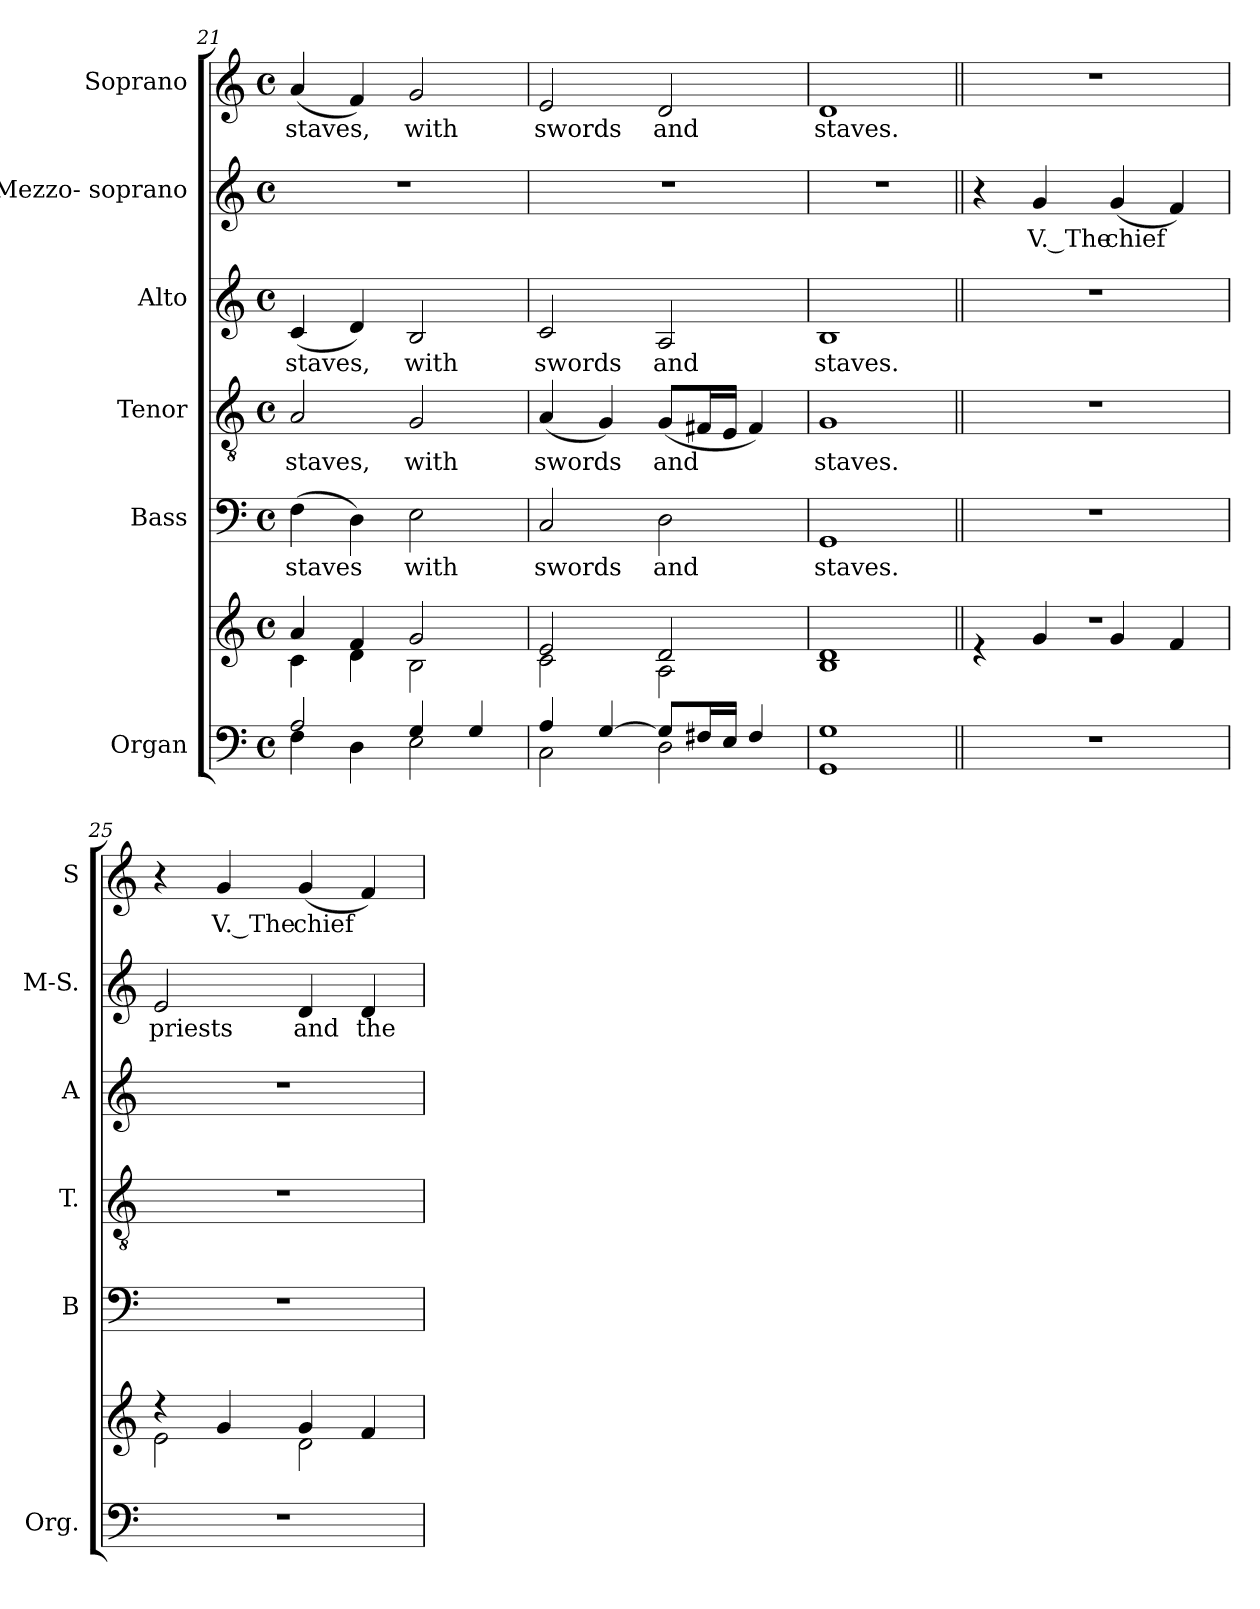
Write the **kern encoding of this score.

**kern	**kern	**kern	**text	**kern	**text	**kern	**text	**kern	**text	**kern	**text
*part6	*part6	*part5	*part5	*part4	*part4	*part3	*part3	*part2	*part2	*part1	*part1
*staff7	*staff6	*staff5	*staff5	*staff4	*staff4	*staff3	*staff3	*staff2	*staff2	*staff1	*staff1
*I"Organ	*	*I"Bass	*	*I"Tenor	*	*I"Alto	*	*I"Mezzo- soprano	*	*I"Soprano	*
*I'Org.	*	*I'B	*	*I'T.	*	*I'A	*	*I'M-S.	*	*I'S	*
!!LO:LB:g=z
*clefF4	*clefG2	*clefF4	*	*clefGv2	*	*clefG2	*	*clefG2	*	*clefG2	*
*	*	*	*	*ITrd7c12	*	*	*	*	*	*	*
*k[]	*k[]	*k[]	*	*k[]	*	*k[]	*	*k[]	*	*k[]	*
*C:	*C:	*C:	*	*C:	*	*C:	*	*C:	*	*C:	*
*M4/4	*M4/4	*M4/4	*	*M4/4	*	*M4/4	*	*M4/4	*	*M4/4	*
*met(c)	*met(c)	*met(c)	*	*met(c)	*	*met(c)	*	*met(c)	*	*met(c)	*
=21	=21	=21	=21	=21	=21	=21	=21	=21	=21	=21	=21
*^	*^	*	*	*	*	*	*	*	*	*	*
!	!	!	!	!	!LO:LY:b:color=#000000	!	!	!	!	!	!	!	!
!	!	!	!	!	!	!	!LO:LY:b:color=#000000	!	!	!	!	!	!
!	!	!	!	!	!	!	!	!	!LO:LY:b:color=#000000	!	!	!	!
!	!	!	!	!	!	!	!	!	!	!	!	!	!LO:LY:b:color=#000000
2Ai/	4Fi\	4ai/	4ci\	(4Fi\	staves	2AAi/	staves,	(4ci/	staves,	1r	.	(4ai/	staves,
.	4Di\	4fi/	4di\	4Di\)	.	.	.	4di/)	.	.	.	4fi/)	.
!	!	!	!	!	!LO:LY:b:color=#000000	!	!	!	!	!	!	!	!
!	!	!	!	!	!	!	!LO:LY:b:color=#000000	!	!	!	!	!	!
!	!	!	!	!	!	!	!	!	!LO:LY:b:color=#000000	!	!	!	!
!	!	!	!	!	!	!	!	!	!	!	!	!	!LO:LY:b:color=#000000
4Gi/	2Ei\	2gi/	2Bi\	2Ei\	with	2GGi/	with	2Bi/	with	.	.	2gi/	with
4Gi/	.	.	.	.	.	.	.	.	.	.	.	.	.
=22	=22	=22	=22	=22	=22	=22	=22	=22	=22	=22	=22	=22	=22
!	!	!	!	!	!LO:LY:b:color=#000000	!	!	!	!	!	!	!	!
!	!	!	!	!	!	!	!LO:LY:b:color=#000000	!	!	!	!	!	!
!	!	!	!	!	!	!	!	!	!LO:LY:b:color=#000000	!	!	!	!
!	!	!	!	!	!	!	!	!	!	!	!	!	!LO:LY:b:color=#000000
4Ai/	2Ci\	2ei/	2ci\	2Ci/	swords	(4AAi/	swords	2ci/	swords	1r	.	2ei/	swords
[4Gi/	.	.	.	.	.	4GGi/)	.	.	.	.	.	.	.
!	!	!	!	!	!LO:LY:b:color=#000000	!	!	!	!	!	!	!	!
!	!	!	!	!	!	!	!LO:LY:b:color=#000000	!	!	!	!	!	!
!	!	!	!	!	!	!	!	!	!LO:LY:b:color=#000000	!	!	!	!
!	!	!	!	!	!	!	!	!	!	!	!	!	!LO:LY:b:color=#000000
8Gi/L]	2Di\	2di/	2Ai\	2Di\	and	(8GGi/L	and	2Ai/	and	.	.	2di/	and
16F#Xi/L	.	.	.	.	.	16FF#Xi/L	.	.	.	.	.	.	.
16Ei/JJ	.	.	.	.	.	16EEi/JJ	.	.	.	.	.	.	.
4F#i/	.	.	.	.	.	4FF#i/)	.	.	.	.	.	.	.
=23	=23	=23	=23	=23	=23	=23	=23	=23	=23	=23	=23	=23	=23
!	!	!	!	!	!LO:LY:b:color=#000000	!	!	!	!	!	!	!	!
!	!	!	!	!	!	!	!LO:LY:b:color=#000000	!	!	!	!	!	!
!	!	!	!	!	!	!	!	!	!LO:LY:b:color=#000000	!	!	!	!
!	!	!	!	!	!	!	!	!	!	!	!	!	!LO:LY:b:color=#000000
1Gi	1GGi	1di	1Bi	1GGi	staves.	1GGi	staves.	1Bi	staves.	1r	.	1di	staves.
*v	*v	*	*	*	*	*	*	*	*	*	*	*	*
!!LO:PB:g=z
=24||	=24||	=24||	=24||	=24||	=24||	=24||	=24||	=24||	=24||	=24||	=24||	=24||
1r	1r	4r	1r	.	1r	.	1r	.	4r	.	1r	.
!	!	!	!	!	!	!	!	!	!	!LO:LY:b:color=#000000	!	!
.	.	4gi/	.	.	.	.	.	.	4gi/	V. The	.	.
!	!	!	!	!	!	!	!	!	!	!LO:LY:b:color=#000000	!	!
.	.	4gi/	.	.	.	.	.	.	(4gi/	chief	.	.
.	.	4fi/	.	.	.	.	.	.	4fi/)	.	.	.
=25	=25	=25	=25	=25	=25	=25	=25	=25	=25	=25	=25	=25
!	!	!	!	!	!	!	!	!	!	!LO:LY:b:color=#000000	!	!
1r	4r	2ei\	1r	.	1r	.	1r	.	2ei/	priests	4r	.
!	!	!	!	!	!	!	!	!	!	!	!	!LO:LY:b:color=#000000
.	4gi/	.	.	.	.	.	.	.	.	.	4gi/	V. The
!	!	!	!	!	!	!	!	!	!	!LO:LY:b:color=#000000	!	!
!	!	!	!	!	!	!	!	!	!	!	!	!LO:LY:b:color=#000000
.	4gi/	2di\	.	.	.	.	.	.	4di/	and	(4gi/	chief
!	!	!	!	!	!	!	!	!	!	!LO:LY:b:color=#000000	!	!
.	4fi/	.	.	.	.	.	.	.	4di/	the	4fi/)	.
*	*v	*v	*	*	*	*	*	*	*	*	*	*
=	=	=	=	=	=	=	=	=	=	=	=
*-	*-	*-	*-	*-	*-	*-	*-	*-	*-	*-	*-
